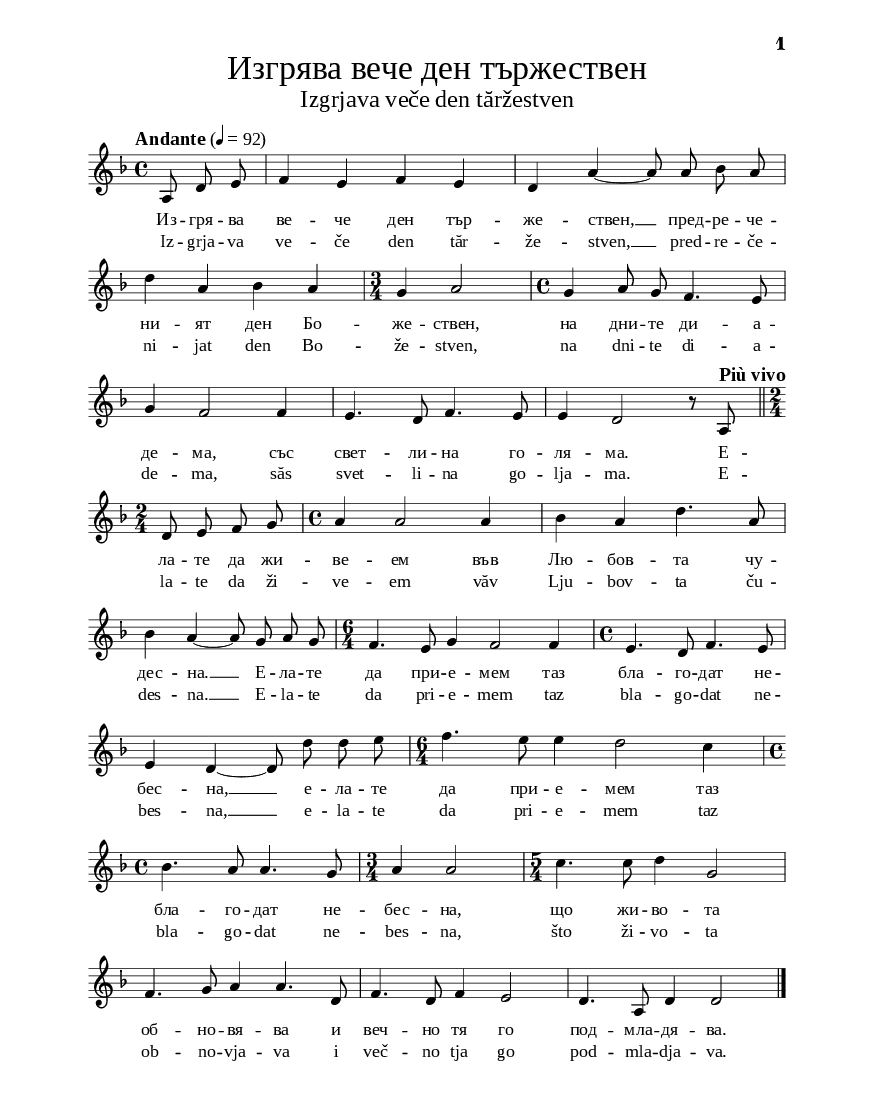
\version "2.24.2"

% include paper part and global functions
\include "include/globals.ily"

\bookpart {
  \label #'ref022
  \tocItem \markup "Изгрява вече ден тържествен – Izgrjava veče den tăržestven"
  \include "include/bookpart-paper.ily"
  \score {
    \include "include/score-layout.ily"

    \new Voice \absolute {
      \clef treble
      \key d \minor
      \time 4/4
      \tempoFunc "Andante" 4 "92"
      \autoBeamOff

      \partial 4.

      a8 d'8 e'8 |f'4 e'4 f'4 e'4 |d'4 a'4 ~ a'8 a'8 bes'8 a'8 \break |
      d''4 a'4 bes'4 a'4 |\time 3/4  g'4 a'2 | \time 4/4  g'4 a'8 g'8 f'4. e'8 \break
      g'4 f'2 f'4 |  e'4. d'8 f'4. e'8 | e'4 d'2 r8 \tempo "Più vivo" a8 | \bar "||" \time 2/4 \break
      d'8 e'8 f'8 g'8 | \time 4/4  a'4 a'2 a'4 | bes'4 a'4 d''4. a'8 \break |
      bes'4 a'4 ~ a'8 g'8 a'8 g'8 |  \time 6/4  f'4. e'8 g'4 f'2 f'4 | \time 4/4  e'4. d'8 f'4. e'8 \break |
      e'4 d'4 ~ d'8 d''8 d''8 e''8 | \time 6/4  f''4. e''8 e''4 d''2 c''4 \break
      \time 4/4  bes'4. a'8 a'4. g'8 |  \time 3/4  a'4 a'2 | \time 5/4  c''4. c''8 d''4 g'2 \break |
      f'4. g'8 a'4 a'4. d'8 | f'4. d'8 f'4 e'2 | d'4. a8 d'4 d'2 \bar "|." \pageBreak
    }
    \addlyrics {
      Из -- гря -- ва ве -- че ден тър -- же -- ствен, __ пред -- ре -- че
      -- ни -- ят ден Бо -- же -- ствен, на дни --
      те ди -- а -- де -- ма, със свет -- ли -- на го
      -- ля -- ма. Е -- ла -- те да жи -- ве -- ем във
      Лю -- бов -- та чу -- дес -- на. __ Е -- ла -- те
      да при -- е -- мем таз бла -- го -- дат не --
      бес -- на, __ е -- ла -- те да при -- е -- мем таз
      бла -- го -- дат не -- бес -- на, що жи -- во --
      та об -- но -- вя -- ва и веч -- но тя го под
      -- мла -- дя -- ва.
    }
    \addlyrics {
      Iz -- grja -- va ve -- če den tăr -- že -- stven, __ pred -- re -- če
      -- ni -- jat den Bo -- že -- stven, na dni --
      te di -- a -- de -- ma, săs svet -- li -- na go
      -- lja -- ma. E -- la -- te da ži -- ve -- em văv
      Lju -- bov -- ta ču -- des -- na. __ E -- la -- te
      da pri -- e -- mem taz bla -- go -- dat ne --
      bes -- na, __ e -- la -- te da pri -- e -- mem taz
      bla -- go -- dat ne -- bes -- na, što ži -- vo --
      ta ob -- no -- vja -- va i več -- no tja go pod
      -- mla -- dja -- va.
    }
    \header {
      title = \titleFunc "Изгрява вече ден тържествен" "Izgrjava veče den tăržestven"
    }

    \midi{}

  } % score

  \pageBreak

  \markup \fontsize #bgCoupletFontSize {
    \hspace #3
    \override #`(baseline-skip . ,bgCoupletBaselineSkip)
    \column {

      \line { 2. И носи Радост за душата, }
      \line {   "   " и прогласява Свободата}
      \line {   "   " и Мир с Любов пресвята}
      \line {   "   " за всички на земята. }


      \line { " " }
      \line { "   " \italic {Припев: } }

      \line {   "   "  Елате да живеем }

      \line {   "   " във Любовта чудесна. }

      \line {   "   " Елате да приемем }

      \line {   "   " таз благодат небесна, }

      \line {   "   " що живота обновява }

      \line {   "   " и вечно тя го подмладява. }

      \line { " " }
      \line {  3.  О, ден прекрасен, вечно благо, }
      \line {   "   " кому за тебе не е драго? }
      \line {   "   " За всичките години}
      \line {   "   " по-скоро обнови ни! }

      \line { " " }
      \line { "   " \italic {Припев ... } }
    }

    \hspace #1
    \override #`(baseline-skip . ,bgCoupletBaselineSkip)
    \column {

      \line { 2. I nosi Radost za dušata, }
      \line {   "   " i proglasjava Svobodata}
      \line {   "   " i Mir s Ljubov presvjata}
      \line {   "   " za vsički na zemjata. }


       \line { " " }
      \line { "   " \italic {Pripev: } }

      \line {   "   "  Elate da živeem }

      \line {   "   " văv Ljubovta čudesna. }

      \line {   "   " Elate da priemem }

      \line {   "   " taz blagodat nebesna, }

      \line {   "   " što života obnovjava }

      \line {   "   " i večno tja go podmladjava. }

      \line { " " }
      \line {  3.  O, den prekrasen, večno blago, }
      \line {   "   " komu za tebe ne e drago? }
      \line {   "   " Za vsičkite godini}
      \line {   "   " po-skoro obnovi ni! }

      \line { " " }
      \line { "   " \italic {Pripev ... } }
    }    %column

  } % markup


  \markup \empty-two


  % include foreign translation(s) of the song
  \version "2.24.3"

\markup \fill-line { \fontsize #deTitleFontSize "Der feierliche Tag bricht schon an" }
\markup \null
\markup \null


\markup \abs-fontsize #10 {
  \hspace #25
  \override #`(baseline-skip . ,deCoupletBaselineSkip)


  \column {
    \line { 1. Der feierliche Tag bricht schon an, }
    \line {   "   " der vorherbestimmte göttliche Tag, }
    \line {   "   " ein Diadem der Tage,}
    \line {   "   " mit seinem großen Licht. }


     \vspace #0.5
    \line { "   " \italic { Refrain:}  }
    \line {"   " Kommt, auf dass wir }
    \line {   "   "in der wunderbaren Liebe leben. }
    \line {   "   " Kommt, auf dass wir  }
    \line {   "   " diesen himmlischen Segen empfangen, }
    \line {   "   " welcher das Leben erneuert }
    \line {   "   " und es ewig verjüngt. }
  \vspace #0.5
      \line {2. Und er bringt Freude für die Seele }
    \line {   "   "und verkündet die Freiheit }
    \line {   "   " und den Frieden mit allheiliger Liebe }
    \line {   "   " für alle auf der Erde. }

     \vspace #0.5
    \line { "   " \italic { Refrain } ... }

    \vspace #0.5
    \line { 3. Oh, wunderschöner Tag, ewiges Wohl, }
    \line {   "   " wem ist das nicht wertvoll? }
    \line {   "   " Für all die Jahre}
    \line {   "   " erneuere uns bald! }
  }
}










} % bookpart
